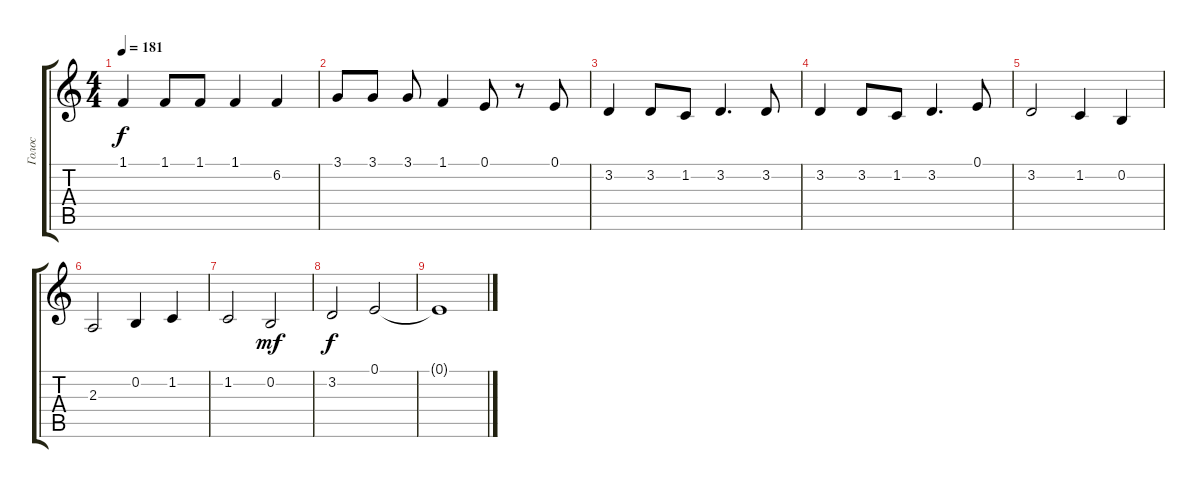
\track ("Голос" "Голос") {instrument pad1newage}
\staff {score tabs}
\tuning (E4 B3 G3 D3 A2 E2) {hide}
\ts (4 4)
\tempo 181
\clef g2
\ks c
1.1.4{dy f} 1.1.8 1.1.8 1.1.4 6.2.4 |
3.1.8 3.1.8 3.1.8 1.1.4 0.1.8 r.8 0.1.8 |
3.2.4 3.2.8 1.2.8 3.2.4{d} 3.2.8 |
3.2.4 3.2.8 1.2.8 3.2.4{d} 0.1.8 |
3.2.2 1.2.4 0.2.4 |
2.3.2 0.2.4 1.2.4 |
1.2.2 0.2.2{dy mf} |
3.2.2{dy f} 0.1.2 |
0.1{t}.1
